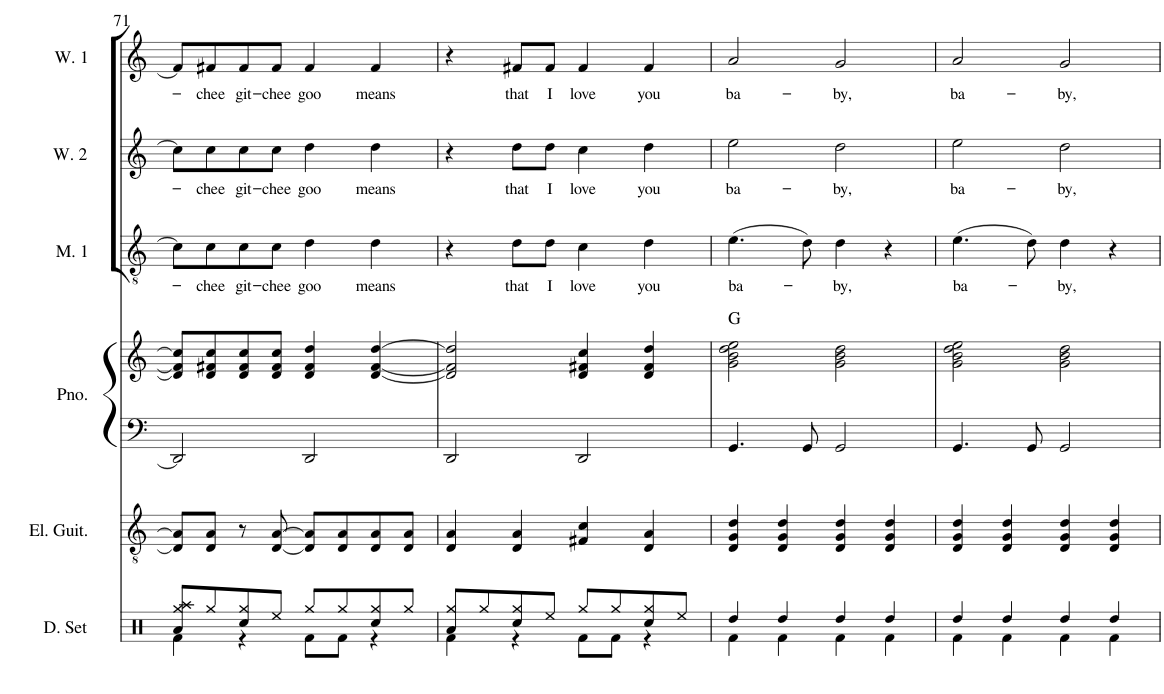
**kern	**kern	**kern	**harte	**kern	**text	**kern	**text	**kern	**text
*part5	*part4	*part4	*part4	*part3	*part3	*part2	*part2	*part1	*part1
*staff6	*staff5	*staff4	*	*staff3	*staff3	*staff2	*staff2	*staff1	*staff1
*I"Electric Guitar	*I"Piano	*	*	*I"Men 1	*	*I"Women 2	*	*I"Women 1	*
*I'El. Guit.	*I'Pno.	*	*	*I'M. 1	*	*I'W. 2	*	*I'W. 1	*
!!LO:PB:g=z
*clefGv2	*clefF4	*clefG2	*	*clefGv2	*	*clefG2	*	*clefG2	*
*k[]	*k[]	*k[]	*	*k[]	*	*k[]	*	*k[]	*
*M4/4	*M4/4	*M4/4	*	*M4/4	*	*M4/4	*	*M4/4	*
=71	=71	=71	=71	=71	=71	=71	=71	=71	=71
8D/] 8A/]L	2DD/]	8d/] 8f#/] 8cc/]L	.	8c\L]	.	8cc\L]	.	8f#/L]	.
!	!	!	!	!	!LO:LY:b	!	!LO:LY:b	!	!LO:LY:b
8D/ 8A/J	.	8d/ 8f#X/ 8cc/	.	8c\	-chee	8cc\	-chee	8f#X/	-chee
!	!	!	!	!	!LO:LY:b	!	!LO:LY:b	!	!LO:LY:b
8r	.	8d/ 8f#/ 8cc/	.	8c\	git-	8cc\	git-	8f#/	git-
!	!	!	!	!	!LO:LY:b	!	!LO:LY:b	!	!LO:LY:b
[8D/ [8A/	.	8d/ 8f#/ 8cc/J	.	8c\J	-chee	8cc\J	-chee	8f#/J	-chee
!	!	!	!	!	!LO:LY:b	!	!LO:LY:b	!	!LO:LY:b
8D/] 8A/]L	2DD/	4d/ 4f#/ 4dd/	.	4d\	goo	4dd\	goo	4f#/	goo
8D/ 8A/	.	.	.	.	.	.	.	.	.
!	!	!	!	!	!LO:LY:b	!	!LO:LY:b	!	!LO:LY:b
8D/ 8A/	.	[4d/ [4f#/ [4dd/	.	4d\	means	4dd\	means	4f#/	means
8D/ 8A/J	.	.	.	.	.	.	.	.	.
=72	=72	=72	=72	=72	=72	=72	=72	=72	=72
4D/ 4A/	2DD/	2d/] 2f#/] 2dd/]	.	4r	.	4r	.	4r	.
!	!	!	!	!	!LO:LY:b	!	!LO:LY:b	!	!LO:LY:b
4D/ 4A/	.	.	.	8d\L	that	8dd\L	that	8f#X/L	that
!	!	!	!	!	!LO:LY:b	!	!LO:LY:b	!	!LO:LY:b
.	.	.	.	8d\J	I	8dd\J	I	8f#/J	I
!	!	!	!	!	!LO:LY:b	!	!LO:LY:b	!	!LO:LY:b
4F#X/ 4c/	2DD/	4d/ 4f#X/ 4cc/	.	4c\	love	4cc\	love	4f#/	love
!	!	!	!	!	!LO:LY:b	!	!LO:LY:b	!	!LO:LY:b
4D/ 4A/	.	4d/ 4f#/ 4dd/	.	4d\	you	4dd\	you	4f#/	you
=73	=73	=73	=73	=73	=73	=73	=73	=73	=73
!	!	!	!	!	!LO:LY:b	!	!LO:LY:b	!	!LO:LY:b
4D/ 4G/ 4d/	4.GG/	2g\ 2b\ 2dd\ 2ee\	G:maj	(4.e\	ba-	2ee\	ba-	2a/	ba-
4D/ 4G/ 4d/	.	.	.	.	.	.	.	.	.
.	8GG/	.	.	8d\)	.	.	.	.	.
!	!	!	!	!	!LO:LY:b	!	!LO:LY:b	!	!LO:LY:b
4D/ 4G/ 4d/	2GG/	2g\ 2b\ 2dd\	.	4d\	-by,	2dd\	-by,	2g/	-by,
4D/ 4G/ 4d/	.	.	.	4r	.	.	.	.	.
=74	=74	=74	=74	=74	=74	=74	=74	=74	=74
!	!	!	!	!	!LO:LY:b	!	!LO:LY:b	!	!LO:LY:b
4D/ 4G/ 4d/	4.GG/	2g\ 2b\ 2dd\ 2ee\	.	(4.e\	ba-	2ee\	ba-	2a/	ba-
4D/ 4G/ 4d/	.	.	.	.	.	.	.	.	.
.	8GG/	.	.	8d\)	.	.	.	.	.
!	!	!	!	!	!LO:LY:b	!	!LO:LY:b	!	!LO:LY:b
4D/ 4G/ 4d/	2GG/	2g\ 2b\ 2dd\	.	4d\	-by,	2dd\	-by,	2g/	-by,
4D/ 4G/ 4d/	.	.	.	4r	.	.	.	.	.
=	=	=	=	=	=	=	=	=	=
*-	*-	*-	*-	*-	*-	*-	*-	*-	*-
